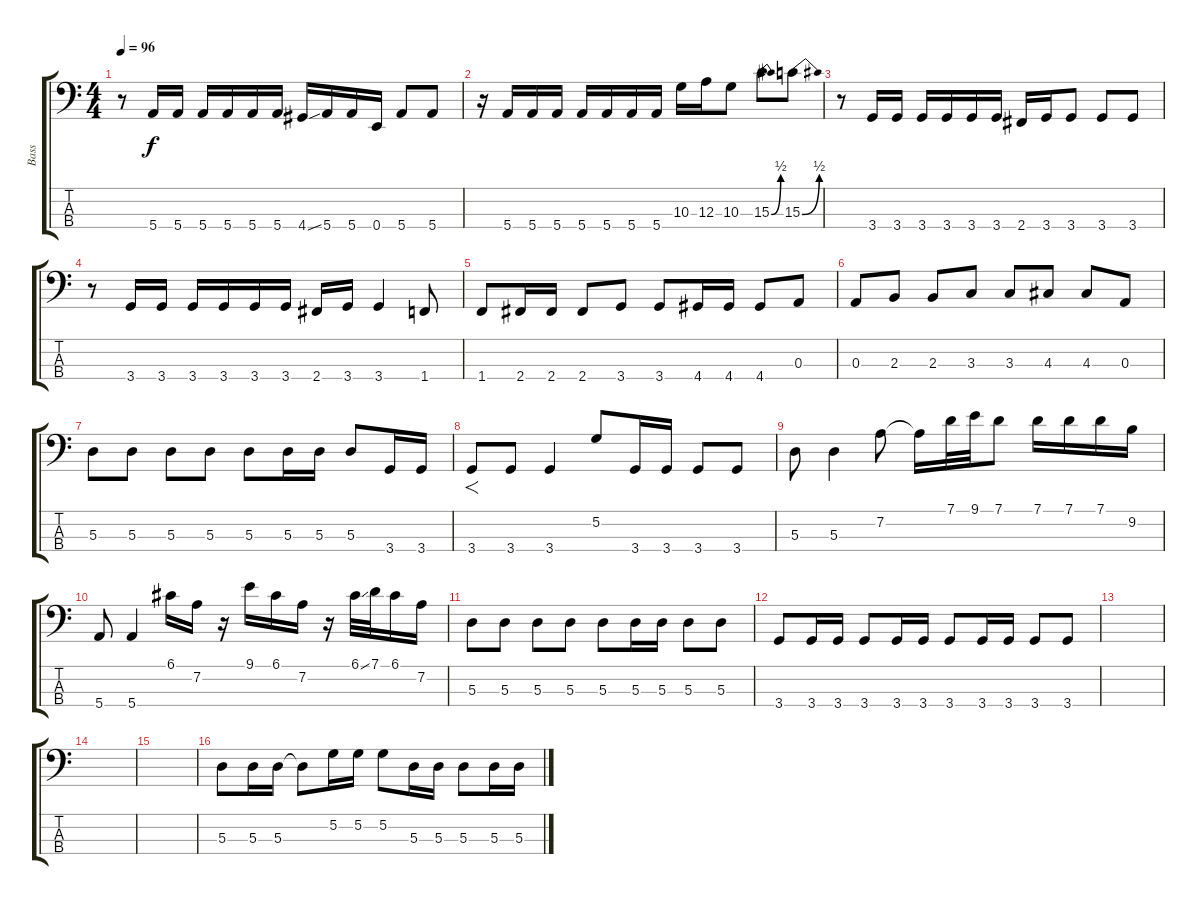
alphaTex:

\track ("Bass" "Bass") {instrument electricbassfinger}
\staff {score tabs}
\tuning (G2 D2 A1 E1) {hide}
\ts (4 4)
\tempo 96
\clef f4
\ks c
r.8{dy f} 5.4.16 5.4.16 5.4.16 5.4.16 5.4.16 5.4.16 4.4{ss}.16 5.4.16 5.4.16 0.4.16 5.4.8 5.4.8 |
r.16 5.4.16 5.4.16 5.4.16 5.4.16 5.4.16 5.4.16 5.4.16 10.3.16 12.3.16 10.3.8 15.3{be (bend 0 0 60 2)}.8 15.3{be (bend 0 0 60 2)}.8 |
r.8 3.4.16 3.4.16 3.4.16 3.4.16 3.4.16 3.4.16 2.4.16 3.4.16 3.4.8 3.4.8 3.4.8 |
r.8 3.4.16 3.4.16 3.4.16 3.4.16 3.4.16 3.4.16 2.4.16 3.4.16 3.4.4 1.4.8 |
1.4.8 2.4.16 2.4.16 2.4.8 3.4.8 3.4.8 4.4.16 4.4.16 4.4.8 0.3.8 |
0.3.8 2.3.8 2.3.8 3.3.8 3.3.8 4.3.8 4.3.8 0.3.8 |
5.3.8 5.3.8 5.3.8 5.3.8 5.3.8 5.3.16 5.3.16 5.3.8 3.4.16 3.4.16 |
3.4.8{f} 3.4.8 3.4.4 5.2.8 3.4.16 3.4.16 3.4.8 3.4.8 |
5.3.8 5.3.4 7.2.8 7.2{t}.16 7.1.32 9.1.32 7.1.8 7.1.16 7.1.16 7.1.16 9.2.16 |
5.4.8 5.4.4 6.1.16 7.2.16 r.16 9.1.16 6.1.16 7.2.16 r.16 6.1{ss}.32 7.1.32 6.1.16 7.2.16 |
5.3.8 5.3.8 5.3.8 5.3.8 5.3.8 5.3.16 5.3.16 5.3.8 5.3.8 |
3.4.8 3.4.16 3.4.16 3.4.8 3.4.16 3.4.16 3.4.8 3.4.16 3.4.16 3.4.8 3.4.8 |
|
|
|
5.3.8 5.3.16 5.3.16 5.3{t}.8 5.2.16 5.2.16 5.2.8 5.3.16 5.3.16 5.3.8 5.3.16 5.3{ss}.16
